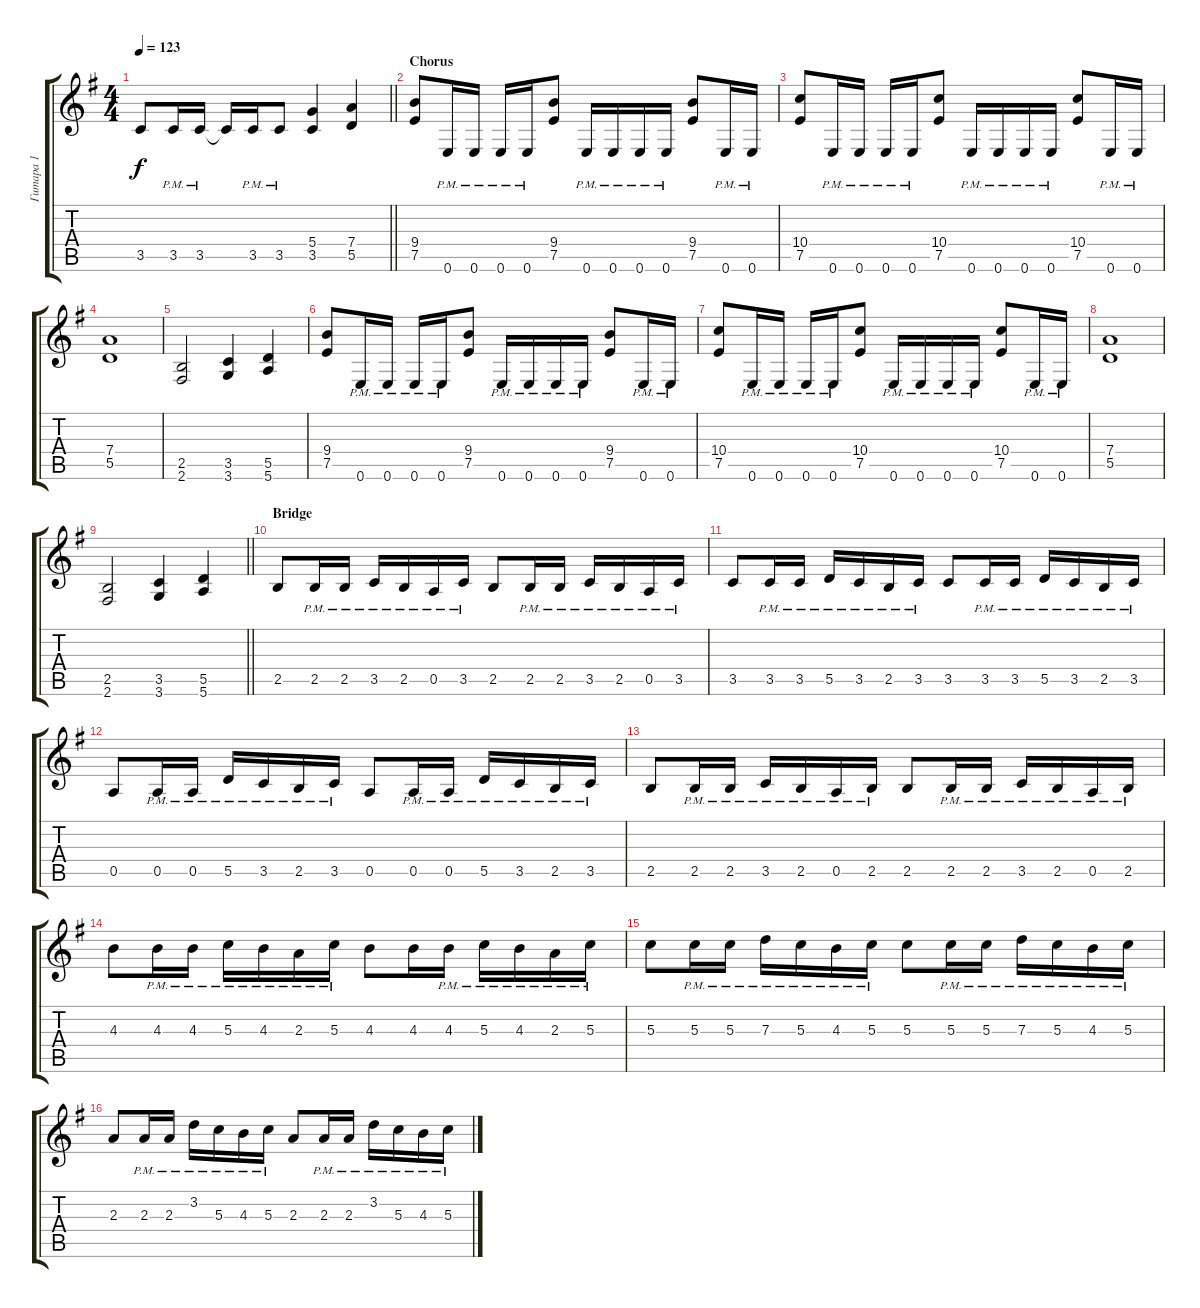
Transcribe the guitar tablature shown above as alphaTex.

\track ("Гитара 1" "Гитара 1") {instrument distortionguitar}
\staff {score tabs}
\tuning (E4 B3 G3 D3 A2 E2) {hide}
\ts (4 4)
\tempo 123
\clef g2
\barLineRight lightlight
\ks eminor
3.5.8{dy f} 3.5{pm}.16 3.5{pm}.16 3.5{t}.16 3.5{pm}.16 3.5{pm}.8 (5.4 3.5).4 (7.4 5.5).4 |
\section ("" "Chorus")
(9.4 7.5).8 0.6{pm}.16 0.6{pm}.16 0.6{pm}.16 0.6{pm}.16 (9.4 7.5).8 0.6{pm}.16 0.6{pm}.16 0.6{pm}.16 0.6{pm}.16 (9.4 7.5).8 0.6{pm}.16 0.6{pm}.16 |
(10.4 7.5).8 0.6{pm}.16 0.6{pm}.16 0.6{pm}.16 0.6{pm}.16 (10.4 7.5).8 0.6{pm}.16 0.6{pm}.16 0.6{pm}.16 0.6{pm}.16 (10.4 7.5).8 0.6{pm}.16 0.6{pm}.16 |
(7.4 5.5).1 |
(2.5 2.6).2 (3.5 3.6).4 (5.5 5.6).4 |
(9.4 7.5).8 0.6{pm}.16 0.6{pm}.16 0.6{pm}.16 0.6{pm}.16 (9.4 7.5).8 0.6{pm}.16 0.6{pm}.16 0.6{pm}.16 0.6{pm}.16 (9.4 7.5).8 0.6{pm}.16 0.6{pm}.16 |
(10.4 7.5).8 0.6{pm}.16 0.6{pm}.16 0.6{pm}.16 0.6{pm}.16 (10.4 7.5).8 0.6{pm}.16 0.6{pm}.16 0.6{pm}.16 0.6{pm}.16 (10.4 7.5).8 0.6{pm}.16 0.6{pm}.16 |
(7.4 5.5).1 |
\barLineRight lightlight
(2.5 2.6).2 (3.5 3.6).4 (5.5 5.6).4 |
\section ("" "Bridge")
2.5.8 2.5{pm}.16 2.5{pm}.16 3.5{pm}.16 2.5{pm}.16 0.5{pm}.16 3.5{pm}.16 2.5.8 2.5{pm}.16 2.5{pm}.16 3.5{pm}.16 2.5{pm}.16 0.5{pm}.16 3.5{pm}.16 |
3.5.8 3.5{pm}.16 3.5{pm}.16 5.5{pm}.16 3.5{pm}.16 2.5{pm}.16 3.5{pm}.16 3.5.8 3.5{pm}.16 3.5{pm}.16 5.5{pm}.16 3.5{pm}.16 2.5{pm}.16 3.5{pm}.16 |
0.5.8 0.5{pm}.16 0.5{pm}.16 5.5{pm}.16 3.5{pm}.16 2.5{pm}.16 3.5{pm}.16 0.5.8 0.5{pm}.16 0.5{pm}.16 5.5{pm}.16 3.5{pm}.16 2.5{pm}.16 3.5{pm}.16 |
2.5.8 2.5{pm}.16 2.5{pm}.16 3.5{pm}.16 2.5{pm}.16 0.5{pm}.16 2.5{pm}.16 2.5.8 2.5{pm}.16 2.5{pm}.16 3.5{pm}.16 2.5{pm}.16 0.5{pm}.16 2.5{pm}.16 |
4.3.8 4.3{pm}.16 4.3{pm}.16 5.3{pm}.16 4.3{pm}.16 2.3{pm}.16 5.3{pm}.16 4.3.8 4.3.16 4.3{pm}.16 5.3{pm}.16 4.3{pm}.16 2.3{pm}.16 5.3{pm}.16 |
5.3.8 5.3{pm}.16 5.3{pm}.16 7.3{pm}.16 5.3{pm}.16 4.3{pm}.16 5.3{pm}.16 5.3.8 5.3{pm}.16 5.3{pm}.16 7.3{pm}.16 5.3{pm}.16 4.3{pm}.16 5.3{pm}.16 |
2.3.8 2.3{pm}.16 2.3{pm}.16 3.2{pm}.16 5.3{pm}.16 4.3{pm}.16 5.3{pm}.16 2.3.8 2.3{pm}.16 2.3{pm}.16 3.2{pm}.16 5.3{pm}.16 4.3{pm}.16 5.3{pm}.16
